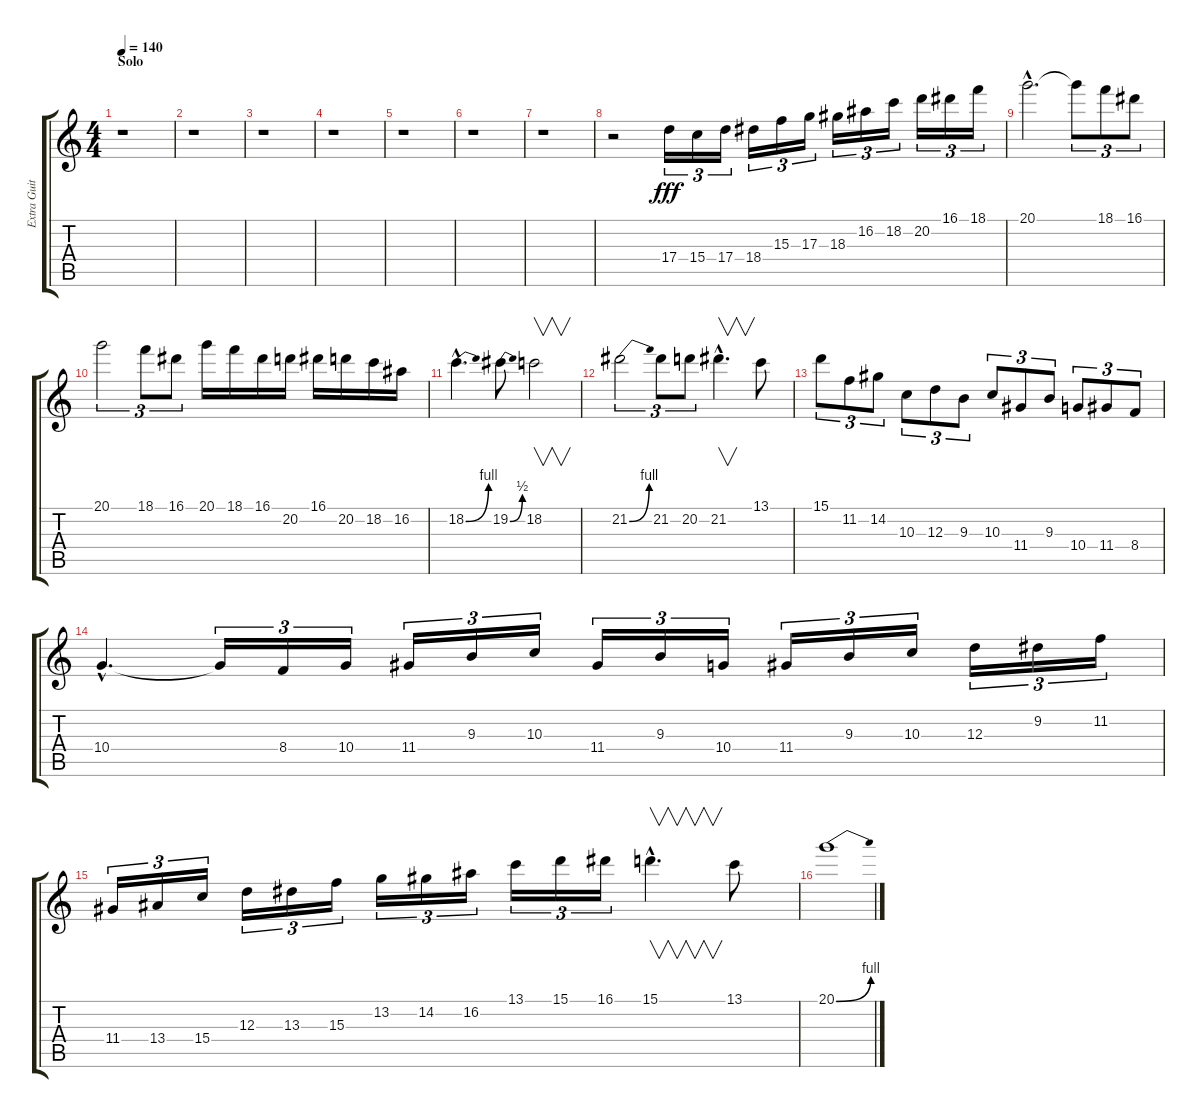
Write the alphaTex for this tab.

\track ("Extra Guitar 2" "Extra Guit") {instrument overdrivenguitar}
\staff {score tabs}
\tuning (B3 Gb3 D3 A2 E2 B1) {hide}
\ts (4 4)
\section ("" "Solo")
\tempo 140
\clef g2
\ks c
r.1{dy f} |
r.1 |
r.1 |
r.1 |
r.1 |
r.1 |
r.1 |
r.2 17.4.16{tu (3 2) dy fff} 15.4.16{tu (3 2)} 17.4.16{tu (3 2)} 18.4.16{tu (3 2)} 15.3.16{tu (3 2)} 17.3.16{tu (3 2)} 18.3.16{tu (3 2)} 16.2.16{tu (3 2)} 18.2.16{tu (3 2)} 20.2.16{tu (3 2)} 16.1.16{tu (3 2)} 18.1.16{tu (3 2)} |
20.1{hac}.2{d} 20.1{t}.8{tu (3 2)} 18.1.8{tu (3 2)} 16.1.8{tu (3 2)} |
20.1.2{tu (3 2)} 18.1.8{tu (3 2)} 16.1.8{tu (3 2)} 20.1.16 18.1.16 16.1.16 20.2.16 16.1.16 20.2.16 18.2.16 16.2.16 |
18.2{be (bend 0 0 60 4) hac}.4{d} 19.2{be (bend 0 0 60 2)}.8 18.2.2{v} |
21.2{be (bend 0 0 60 4)}.2{tu (3 2)} 21.2.8{tu (3 2)} 20.2.8{tu (3 2)} 21.2{hac}.4{v d} 13.1.8 |
15.1.8{tu (3 2)} 11.2.8{tu (3 2)} 14.2.8{tu (3 2)} 10.3.8{tu (3 2)} 12.3.8{tu (3 2)} 9.3.8{tu (3 2)} 10.3.8{tu (3 2)} 11.4.8{tu (3 2)} 9.3.8{tu (3 2)} 10.4.8{tu (3 2)} 11.4.8{tu (3 2)} 8.4.8{tu (3 2)} |
10.4{hac}.4{d} 10.4{t}.16{tu (3 2)} 8.4.16{tu (3 2)} 10.4.16{tu (3 2)} 11.4.16{tu (3 2)} 9.3.16{tu (3 2)} 10.3.16{tu (3 2)} 11.4.16{tu (3 2)} 9.3.16{tu (3 2)} 10.4.16{tu (3 2)} 11.4.16{tu (3 2)} 9.3.16{tu (3 2)} 10.3.16{tu (3 2)} 12.3.16{tu (3 2)} 9.2.16{tu (3 2)} 11.2.16{tu (3 2)} |
11.4.16{tu (3 2)} 13.4.16{tu (3 2)} 15.4.16{tu (3 2)} 12.3.16{tu (3 2)} 13.3.16{tu (3 2)} 15.3.16{tu (3 2)} 13.2.16{tu (3 2)} 14.2.16{tu (3 2)} 16.2.16{tu (3 2)} 13.1.16{tu (3 2)} 15.1.16{tu (3 2)} 16.1.16{tu (3 2)} 15.1{hac}.4{v d} 13.1.8 |
20.1{be (bend 0 0 60 4)}.1
